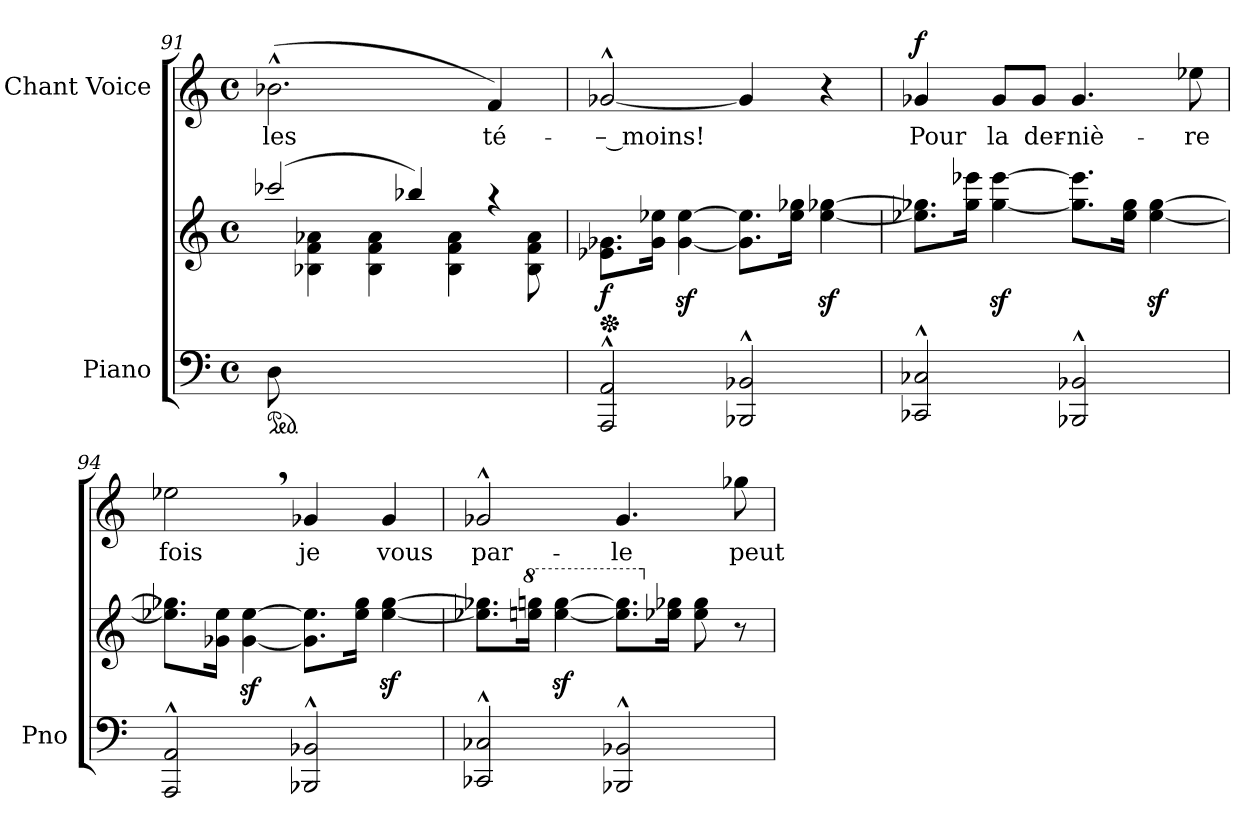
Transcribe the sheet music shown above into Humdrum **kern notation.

**kern	**kern	**dynam	**kern	**text	**dynam
*part2	*part2	*part2	*part1	*part1	*part1
*staff3	*staff2	*staff2/3	*staff1	*staff1	*staff1
*I"Piano	*	*	*I"Chant Voice	*	*
*I'Pno	*	*	*	*	*
*clefF4	*clefG2	*	*clefG2	*	*
*k[]	*k[]	*	*k[]	*	*
*M4/4	*M4/4	*	*M4/4	*	*
*met(c)	*met(c)	*	*met(c)	*	*
*ped	*	*	*	*	*
=91	=91	=91	=91	=91	=91
*	*^	*	*	*	*
!	!	!	!	!	!LO:LY:b	!
8D\	(>2ccc-X/	8ryy	.	(>2.b-X^^\	les	.
2..ryy	.	4B-X\ 4f\ 4a-X\	.	.	.	.
.	.	4B-\ 4f\ 4a-\	.	.	.	.
.	4bb-X/)	.	.	.	.	.
.	.	4B-\ 4f\ 4a-\	.	.	.	.
!	!	!	!	!	!LO:LY:b	!
.	4raa	.	.	4f/)	té-	.
.	.	8B-\ 8f\ 8a-\	.	.	.	.
*	*v	*v	*	*	*	*
!!LO:PB:g=z
=92	=92	=92	=92	=92	=92
*	*Xped	*	*	*	*
*	*^	*	*	*	*
!	!	!	!LO:DY:b	!	!LO:LY:b	!
*	*v	*v	*	*	*	*
2AAA/^^ 2AA/^^	8.e-X\ 8.g-X\L	f	[2g-X^^/	-– moins!	.
.	16g-\ 16ee-X\Jk	.	.	.	.
.	[4g-\z< [4ee-\z<	.	.	.	.
2BBB-X/^^ 2BB-X/^^	8.g-\] 8.ee-\]L	.	4g-/]	.	.
.	16ee-\ 16gg-X\Jk	.	.	.	.
.	[4ee-\z< [4gg-X\z<	.	4r	.	.
=93	=93	=93	=93	=93	=93
!	!	!	!	!LO:LY:b	!LO:DY:a
2CC-X/^^ 2C-X/^^	8.ee-X\] 8.gg-X\]L	.	4g-X/	Pour	f
.	16gg-\ 16eee-X\Jk	.	.	.	.
!	!	!	!	!LO:LY:b	!
.	[4gg-\z< [4eee-\z<	.	8g-/L	la	.
!	!	!	!	!LO:LY:b	!
.	.	.	8g-/J	der-	.
!	!	!	!	!LO:LY:b	!
2BBB-X/^^ 2BB-X/^^	8.gg-\] 8.eee-\]L	.	4.g-/	-niè-	.
.	16ee-\ 16gg-\Jk	.	.	.	.
.	[4ee-\z< [4gg-\z<	.	.	.	.
!	!	!	!	!LO:LY:b	!
.	.	.	8ee-X\	-re	.
=94	=94	=94	=94	=94	=94
!	!	!	!	!LO:LY:b	!
2AAA/^^ 2AA/^^	8.ee-X\] 8.gg-X\]L	.	2ee-X,\	fois	.
.	16g-X\ 16ee-\Jk	.	.	.	.
.	[4g-\z< [4ee-\z<	.	.	.	.
!	!	!	!	!LO:LY:b	!
2BBB-X/^^ 2BB-X/^^	8.g-\] 8.ee-\]L	.	4g-X/	je	.
.	16ee-\ 16gg-\Jk	.	.	.	.
!	!	!	!	!LO:LY:b	!
.	[4ee-\z< [4gg-\z<	.	4g-/	vous	.
=95	=95	=95	=95	=95	=95
!	!	!	!	!LO:LY:b	!
2CC-X/^^ 2C-X/^^	8.ee-X\] 8.gg-X\]L	.	2g-X^^/	par-	.
*	*8va	*	*	*	*
.	16eee\ 16ggg\Jk	.	.	.	.
.	[4eee\z< [4ggg\z<	.	.	.	.
!	!	!	!	!LO:LY:b	!
2BBB-X/^^ 2BB-X/^^	8.eee\] 8.ggg\]L	.	4.g-/	-le	.
*	*X8va	*	*	*	*
.	16ee-\ 16gg-\Jk	.	.	.	.
.	8ee-\ 8gg-\	.	.	.	.
!	!	!	!	!LO:LY:b	!
.	8r	.	8gg-X\	peut-	.
=	=	=	=	=	=
*-	*-	*-	*-	*-	*-
